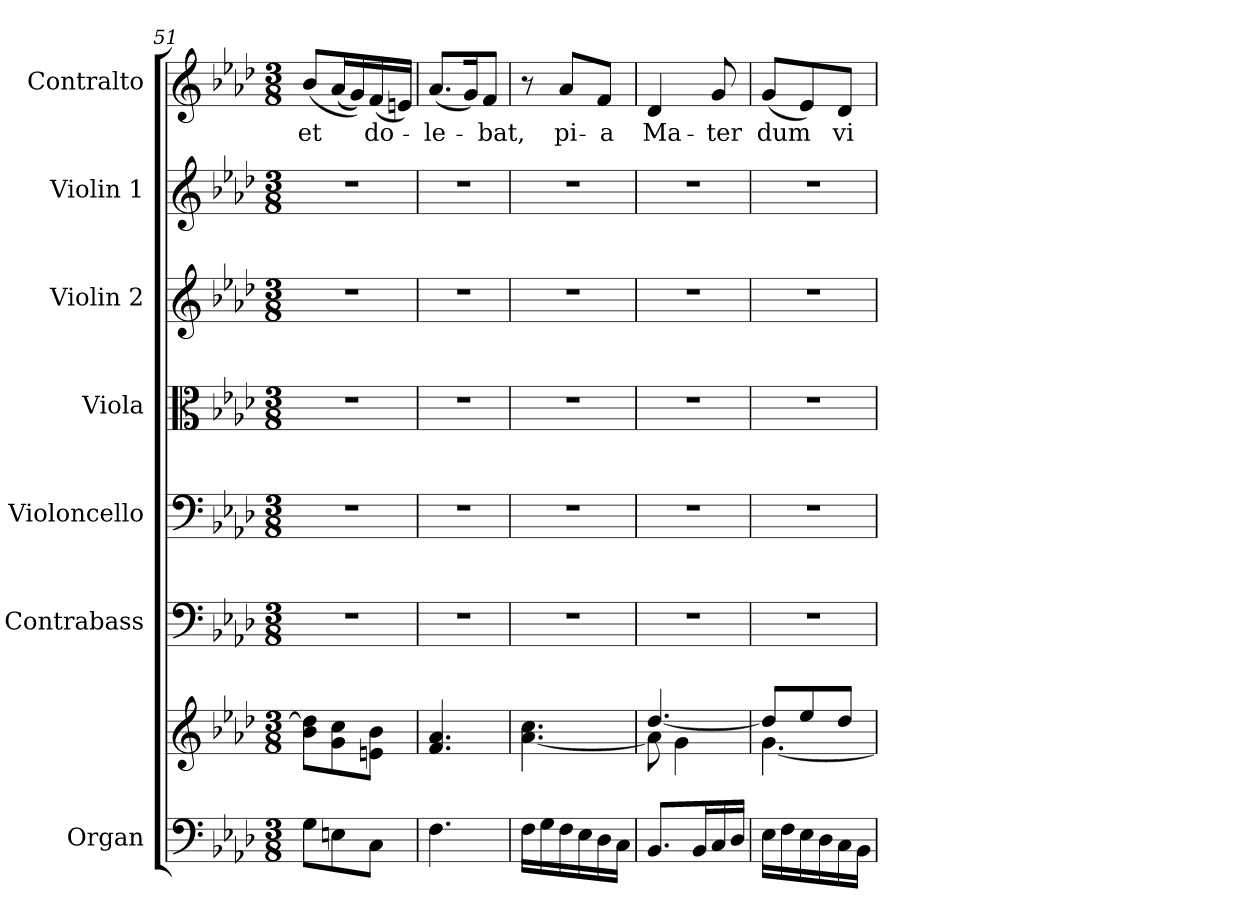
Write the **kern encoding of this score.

**kern	**kern	**kern	**kern	**kern	**kern	**kern	**kern	**text
*part7	*part7	*part6	*part5	*part4	*part3	*part2	*part1	*part1
*staff8	*staff7	*staff6	*staff5	*staff4	*staff3	*staff2	*staff1	*staff1
*I"Organ	*	*I"Contrabass	*I"Violoncello	*I"Viola	*I"Violin 2	*I"Violin 1	*I"Contralto	*
*I'Org.	*	*I'Cb.	*I'Vc.	*I'Vla.	*I'Vln. 2	*I'Vln. 1	*I'C.	*
*clefF4	*clefG2	*clefF4	*clefF4	*clefC3	*clefG2	*clefG2	*clefG2	*
*	*	*ITrd7c12	*	*	*	*	*	*
*k[b-e-a-d-]	*k[b-e-a-d-]	*k[b-e-a-d-]	*k[b-e-a-d-]	*k[b-e-a-d-]	*k[b-e-a-d-]	*k[b-e-a-d-]	*k[b-e-a-d-]	*
*f:	*f:	*f:	*f:	*f:	*f:	*f:	*f:	*
*M3/8	*M3/8	*M3/8	*M3/8	*M3/8	*M3/8	*M3/8	*M3/8	*
=51	=51	=51	=51	=51	=51	=51	=51	=51
!	!	!LO:N:vis=1	!LO:N:vis=1	!LO:N:vis=1	!LO:N:vis=1	!LO:N:vis=1	!	!
!	!	!	!	!	!	!	!	!LO:LY:b:color=#000000
8Gi\L	8b-i\ 8dd-i]\L	4.r	4.r	4.r	4.r	4.r	(8b-i/L	et
8Eni\	8gi\ 8cci\	.	.	.	.	.	(16a-i/L	.
.	.	.	.	.	.	.	16gi/))	.
!	!	!	!	!	!	!	!	!LO:LY:b:color=#000000
8Ci\J	8eni\ 8b-i\J	.	.	.	.	.	(16fi/	do-
.	.	.	.	.	.	.	16eni/JJ)	.
=52	=52	=52	=52	=52	=52	=52	=52	=52
!	!	!LO:N:vis=1	!LO:N:vis=1	!LO:N:vis=1	!LO:N:vis=1	!LO:N:vis=1	!	!
!	!	!	!	!	!	!	!	!LO:LY:b:color=#000000
4.Fi\	4.fi/ 4.a-i	4.r	4.r	4.r	4.r	4.r	(8.a-i/L	-le-
.	.	.	.	.	.	.	16gi/K)	.
!	!	!	!	!	!	!	!	!LO:LY:b:color=#000000
.	.	.	.	.	.	.	8fi/J	-bat,
=53	=53	=53	=53	=53	=53	=53	=53	=53
!	!	!LO:N:vis=1	!LO:N:vis=1	!LO:N:vis=1	!LO:N:vis=1	!LO:N:vis=1	!	!
16Fi\LL	[4.a-i\ 4.cci	4.r	4.r	4.r	4.r	4.r	8r	.
16Gi\	.	.	.	.	.	.	.	.
!	!	!	!	!	!	!	!	!LO:LY:b:color=#000000
16Fi\	.	.	.	.	.	.	8a-i/L	pi-
16E-i\	.	.	.	.	.	.	.	.
!	!	!	!	!	!	!	!	!LO:LY:b:color=#000000
16D-i\	.	.	.	.	.	.	8fi/J	-a
16Ci\JJ	.	.	.	.	.	.	.	.
=54	=54	=54	=54	=54	=54	=54	=54	=54
*	*^	*	*	*	*	*	*	*
!	!	!	!LO:N:vis=1	!LO:N:vis=1	!LO:N:vis=1	!LO:N:vis=1	!LO:N:vis=1	!	!
!	!	!	!	!	!	!	!	!	!LO:LY:b:color=#000000
8.BB-i/L	8a-i\]	[4.dd-i/	4.r	4.r	4.r	4.r	4.r	4d-i/	Ma-
.	4gi\	.	.	.	.	.	.	.	.
16BB-i/L	.	.	.	.	.	.	.	.	.
!	!	!	!	!	!	!	!	!	!LO:LY:b:color=#000000
16Ci/	.	.	.	.	.	.	.	8gi/	-ter
16D-i/JJ	.	.	.	.	.	.	.	.	.
!!LO:PB:g=z
=55	=55	=55	=55	=55	=55	=55	=55	=55	=55
!	!	!	!LO:N:vis=1	!LO:N:vis=1	!LO:N:vis=1	!LO:N:vis=1	!LO:N:vis=1	!	!
!	!	!	!	!	!	!	!	!	!LO:LY:b:color=#000000
16E-i\LL	8dd-i/L]	[4.gi\	4.r	4.r	4.r	4.r	4.r	(8gi/L	dum
16Fi\	.	.	.	.	.	.	.	.	.
16E-i\	8ee-i/	.	.	.	.	.	.	8e-i/)	.
16D-i\	.	.	.	.	.	.	.	.	.
!	!	!	!	!	!	!	!	!	!LO:LY:b:color=#000000
16Ci\	8dd-i/J	.	.	.	.	.	.	8d-i/J	vi-
16BB-i\JJ	.	.	.	.	.	.	.	.	.
*	*v	*v	*	*	*	*	*	*	*
=	=	=	=	=	=	=	=	=
*-	*-	*-	*-	*-	*-	*-	*-	*-
